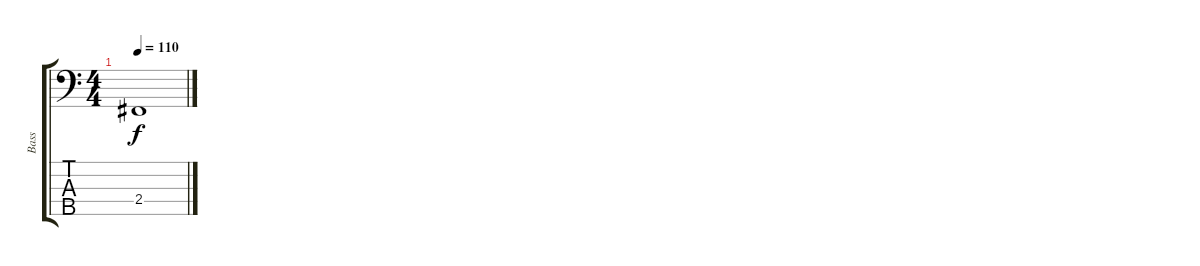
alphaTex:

\track ("Bass" "Bass") {instrument electricbassfinger}
\staff {score tabs}
\tuning (G2 D2 A1 E1 B0) {hide}
\ts (4 4)
\tempo 110
\clef f4
\ks c
2.4.1{dy f}
